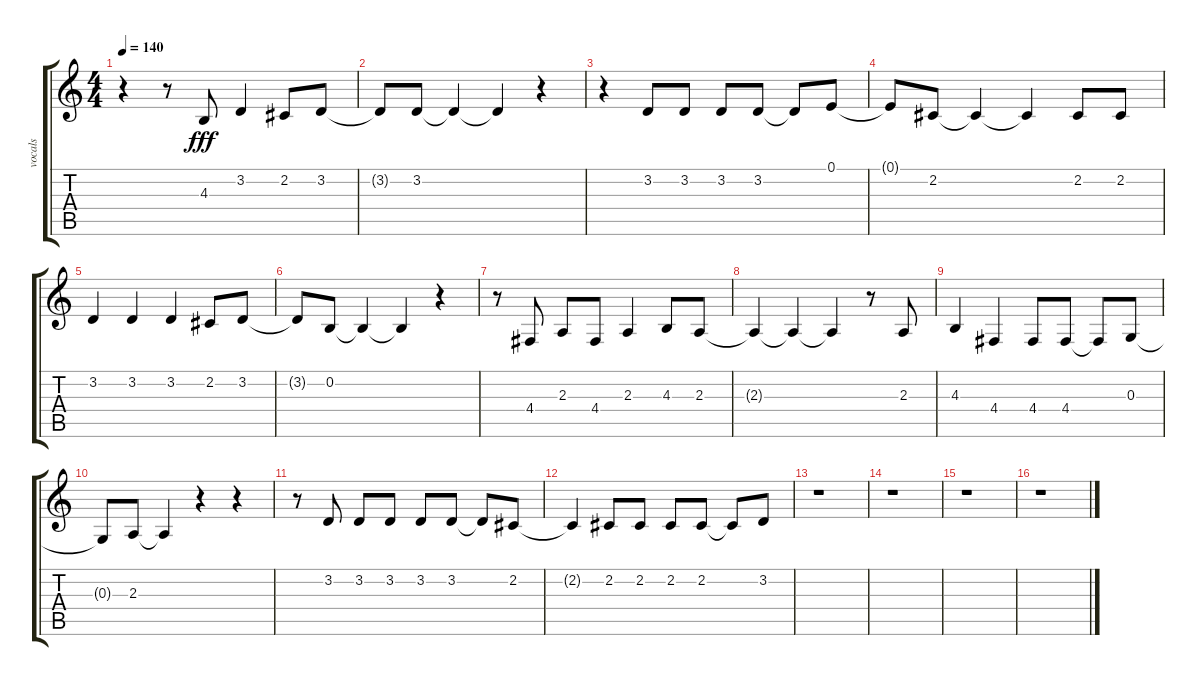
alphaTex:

\track ("vocals" "vocals") {instrument lead1square}
\staff {score tabs}
\tuning (E4 B3 G3 D3 A2 E2) {hide}
\ts (4 4)
\tempo 140
\clef g2
\ks c
r.4{dy fff} r.8 4.3.8 3.2.4 2.2.8 3.2.8 |
3.2{t}.8 3.2.8 3.2{t}.4 3.2{t}.4 r.4 |
r.4 3.2.8 3.2.8 3.2.8 3.2.8 3.2{t}.8 0.1.8 |
0.1{t}.8 2.2.8 2.2{t}.4 2.2{t}.4 2.2.8 2.2.8 |
3.2.4 3.2.4 3.2.4 2.2.8 3.2.8 |
3.2{t}.8 0.2.8 0.2{t}.4 0.2{t}.4 r.4 |
r.8 4.4.8 2.3.8 4.4.8 2.3.4 4.3.8 2.3.8 |
2.3{t}.4 2.3{t}.4 2.3{t}.4 r.8 2.3.8 |
4.3.4 4.4.4 4.4.8 4.4.8 4.4{t}.8 0.3.8 |
0.3{t}.8 2.3.8 2.3{t}.4 r.4 r.4 |
r.8 3.2.8 3.2.8 3.2.8 3.2.8 3.2.8 3.2{t}.8 2.2.8 |
2.2{t}.4 2.2.8 2.2.8 2.2.8 2.2.8 2.2{t}.8 3.2.8 |
r.1 |
r.1 |
r.1 |
r.1
